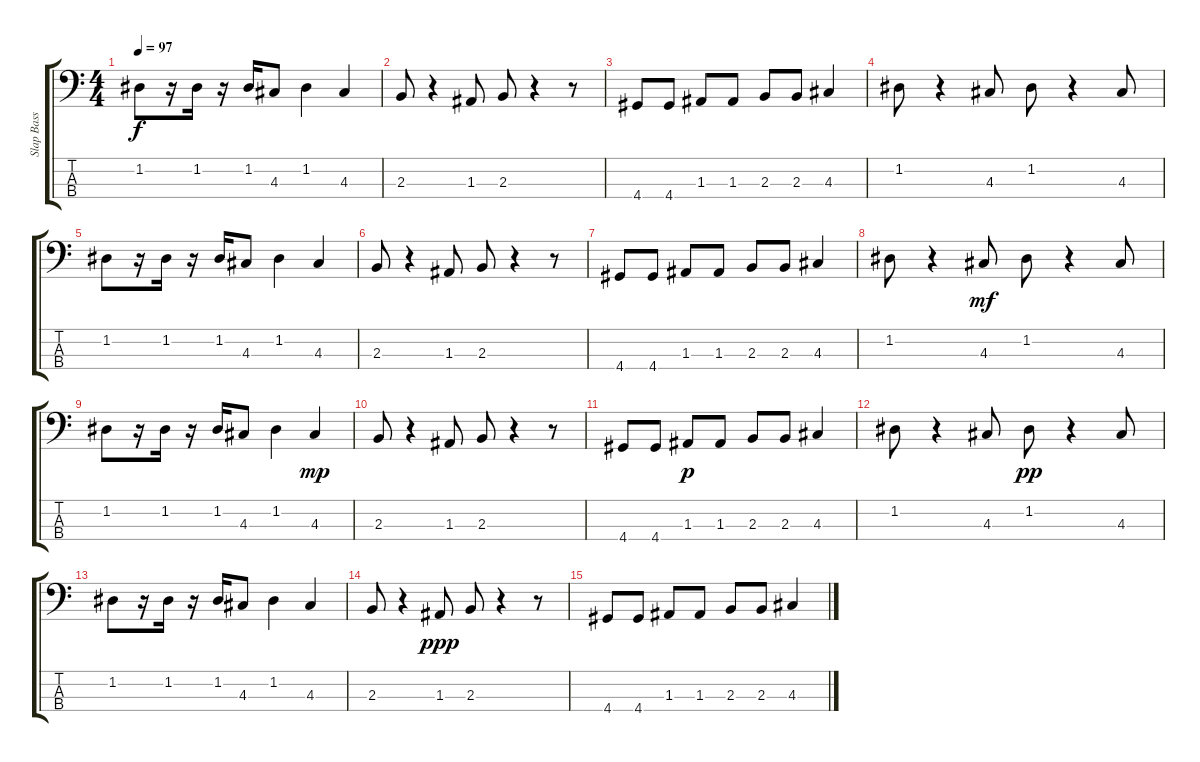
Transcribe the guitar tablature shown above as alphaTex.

\track ("Slap Bass 1" "Slap Bass ") {instrument slapbass1}
\staff {score tabs}
\tuning (G2 D2 A1 E1) {hide}
\ts (4 4)
\tempo 97
\clef f4
\ks c
1.2.8{dy f} r.16 1.2.16 r.16 1.2.16 4.3.8 1.2.4 4.3.4 |
2.3.8 r.4 1.3.8 2.3.8 r.4 r.8 |
4.4.8 4.4.8 1.3.8 1.3.8 2.3.8 2.3.8 4.3.4 |
1.2.8 r.4 4.3.8 1.2.8 r.4 4.3.8 |
1.2.8 r.16 1.2.16 r.16 1.2.16 4.3.8 1.2.4 4.3.4 |
2.3.8 r.4 1.3.8 2.3.8 r.4 r.8 |
4.4.8 4.4.8 1.3.8 1.3.8 2.3.8 2.3.8 4.3.4 |
1.2.8 r.4 4.3.8{dy mf} 1.2.8 r.4 4.3.8 |
1.2.8 r.16 1.2.16 r.16 1.2.16 4.3.8 1.2.4 4.3.4{dy mp} |
2.3.8 r.4 1.3.8 2.3.8 r.4 r.8 |
4.4.8 4.4.8 1.3.8{dy p} 1.3.8 2.3.8 2.3.8 4.3.4 |
1.2.8 r.4 4.3.8 1.2.8{dy pp} r.4 4.3.8 |
1.2.8 r.16 1.2.16 r.16 1.2.16 4.3.8 1.2.4 4.3.4 |
2.3.8 r.4 1.3.8{dy ppp} 2.3.8 r.4 r.8 |
4.4.8 4.4.8 1.3.8 1.3.8 2.3.8 2.3.8 4.3.4
